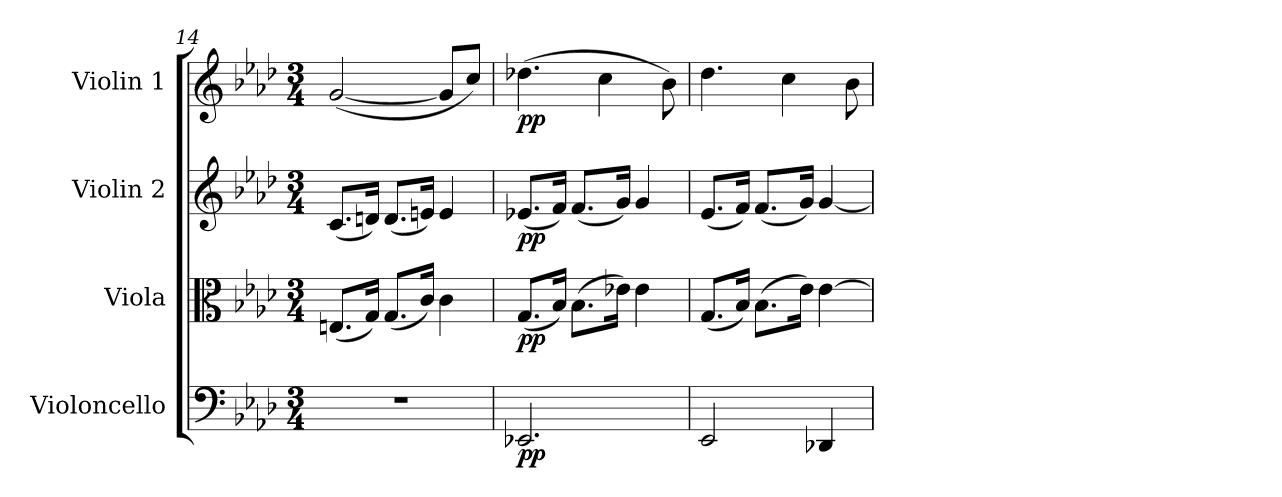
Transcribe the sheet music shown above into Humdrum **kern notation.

**kern	**dynam	**kern	**dynam	**kern	**dynam	**kern	**dynam
*part4	*part4	*part3	*part3	*part2	*part2	*part1	*part1
*staff4	*staff4	*staff3	*staff3	*staff2	*staff2	*staff1	*staff1
*I"Violoncello	*	*I"Viola	*	*I"Violin 2	*	*I"Violin 1	*
*I'Vc	*	*I'Vla	*	*I'Vln	*	*I'Vln	*
!!LO:LB:g=z
*clefF4	*	*clefC3	*	*clefG2	*	*clefG2	*
*k[b-e-a-d-]	*	*k[b-e-a-d-]	*	*k[b-e-a-d-]	*	*k[b-e-a-d-]	*
*M3/4	*	*M3/4	*	*M3/4	*	*M3/4	*
=14	=14	=14	=14	=14	=14	=14	=14
2.r	.	(8.En/L	.	(8.c/L	.	([2g/	.
.	.	16G/Jk)	.	16dn/Jk)	.	.	.
.	.	(8.G/L	.	(8.d/L	.	.	.
.	.	16c/Jk)	.	16en/Jk)	.	.	.
.	.	4c\	.	4e/	.	8g/L]	.
.	.	.	.	.	.	8cc/J)	.
=15	=15	=15	=15	=15	=15	=15	=15
!	!LO:DY:b	!	!LO:DY:b	!	!LO:DY:b	!	!LO:DY:b
2.EE-X/	pp	(8.G/L	pp	(8.e-X/L	pp	(4.dd-X\	pp
.	.	16B-/Jk)	.	16f/Jk)	.	.	.
.	.	(8.B-\L	.	(8.f/L	.	.	.
.	.	.	.	.	.	4cc\	.
.	.	16e-X\Jk)	.	16g/Jk)	.	.	.
.	.	4e-\	.	4g/	.	.	.
.	.	.	.	.	.	8b-\)	.
=16	=16	=16	=16	=16	=16	=16	=16
2EE-/	.	(8.G/L	.	(8.e-/L	.	4.dd-\	.
.	.	16B-/Jk)	.	16f/Jk)	.	.	.
.	.	(8.B-\L	.	(8.f/L	.	.	.
.	.	.	.	.	.	4cc\	.
.	.	16e-\Jk)	.	16g/Jk)	.	.	.
4DD-X/	.	[4e-\	.	[4g/	.	.	.
.	.	.	.	.	.	8b-\	.
=	=	=	=	=	=	=	=
*-	*-	*-	*-	*-	*-	*-	*-
